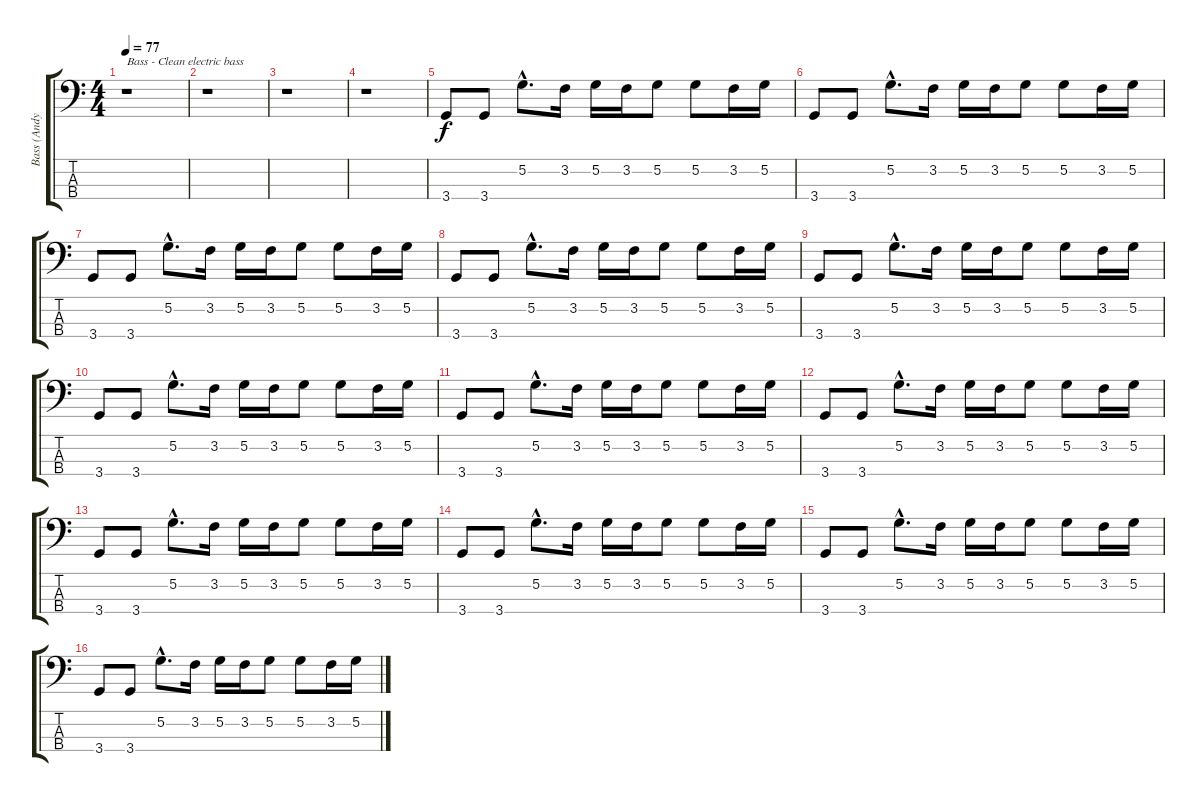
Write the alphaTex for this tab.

\track ("Bass (Andy Bell)" "Bass (Andy") {instrument electricbasspick}
\staff {score tabs}
\tuning (G2 D2 A1 E1) {hide}
\ts (4 4)
\tempo 77
\clef f4
\ks c
r.1{txt "Bass - Clean electric bass" dy f instrument electricbasspick} |
r.1 |
r.1 |
r.1 |
3.4.8 3.4.8 5.2{hac}.8{d} 3.2.16 5.2.16 3.2.16 5.2.8 5.2.8 3.2.16 5.2.16 |
3.4.8 3.4.8 5.2{hac}.8{d} 3.2.16 5.2.16 3.2.16 5.2.8 5.2.8 3.2.16 5.2.16 |
3.4.8 3.4.8 5.2{hac}.8{d} 3.2.16 5.2.16 3.2.16 5.2.8 5.2.8 3.2.16 5.2.16 |
3.4.8 3.4.8 5.2{hac}.8{d} 3.2.16 5.2.16 3.2.16 5.2.8 5.2.8 3.2.16 5.2.16 |
3.4.8 3.4.8 5.2{hac}.8{d} 3.2.16 5.2.16 3.2.16 5.2.8 5.2.8 3.2.16 5.2.16 |
3.4.8 3.4.8 5.2{hac}.8{d} 3.2.16 5.2.16 3.2.16 5.2.8 5.2.8 3.2.16 5.2.16 |
3.4.8 3.4.8 5.2{hac}.8{d} 3.2.16 5.2.16 3.2.16 5.2.8 5.2.8 3.2.16 5.2.16 |
3.4.8 3.4.8 5.2{hac}.8{d} 3.2.16 5.2.16 3.2.16 5.2.8 5.2.8 3.2.16 5.2.16 |
3.4.8 3.4.8 5.2{hac}.8{d} 3.2.16 5.2.16 3.2.16 5.2.8 5.2.8 3.2.16 5.2.16 |
3.4.8 3.4.8 5.2{hac}.8{d} 3.2.16 5.2.16 3.2.16 5.2.8 5.2.8 3.2.16 5.2.16 |
3.4.8 3.4.8 5.2{hac}.8{d} 3.2.16 5.2.16 3.2.16 5.2.8 5.2.8 3.2.16 5.2.16 |
3.4.8 3.4.8 5.2{hac}.8{d} 3.2.16 5.2.16 3.2.16 5.2.8 5.2.8 3.2.16 5.2.16
